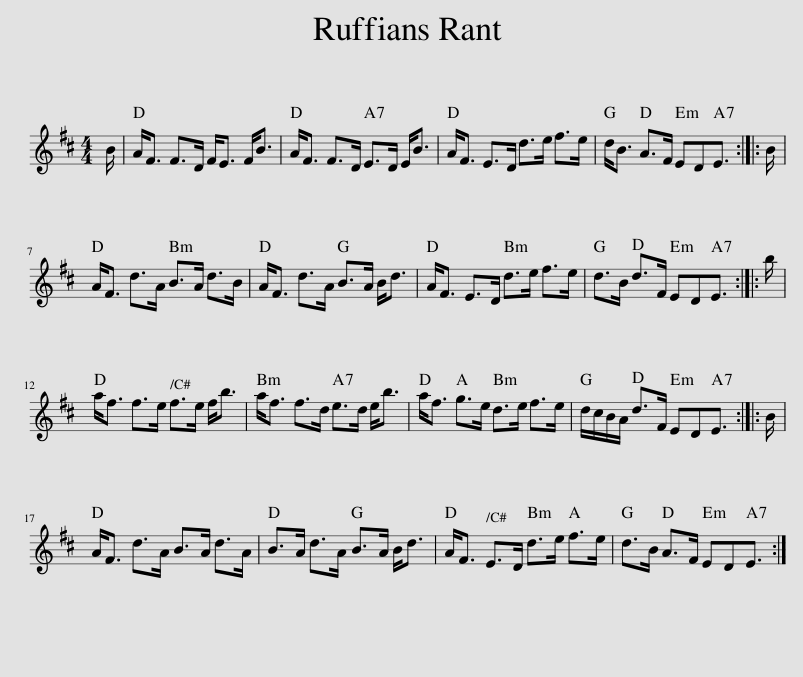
X:1
L:1/8
M:4/4
I:linebreak $
K:D
V:1 treble
V:1
 B/ | A<F F>D F<E F<B | A<F F>D E>D E<B | A<F E>D d>e f>e | d<B A>F EDE3/2 :: %5
 B/ |$ A<F d>A B>A d>B | A<F d>A B>A B<d | A<F E>D d>e f>e | d>B d>F EDE3/2 :: %10
 b/ |$ a<f f>e f>e f<b | a<f f>d e>d e<b | a<f g>e d>e f>e | d/c/B/A/ d>F EDE3/2 :: %15
 B/ |$ A<F d>A B>A d>A | B>A d>A B>A B<d | A<F E>D d>e f>e | d>B A>F EDE3/2 :| %20
